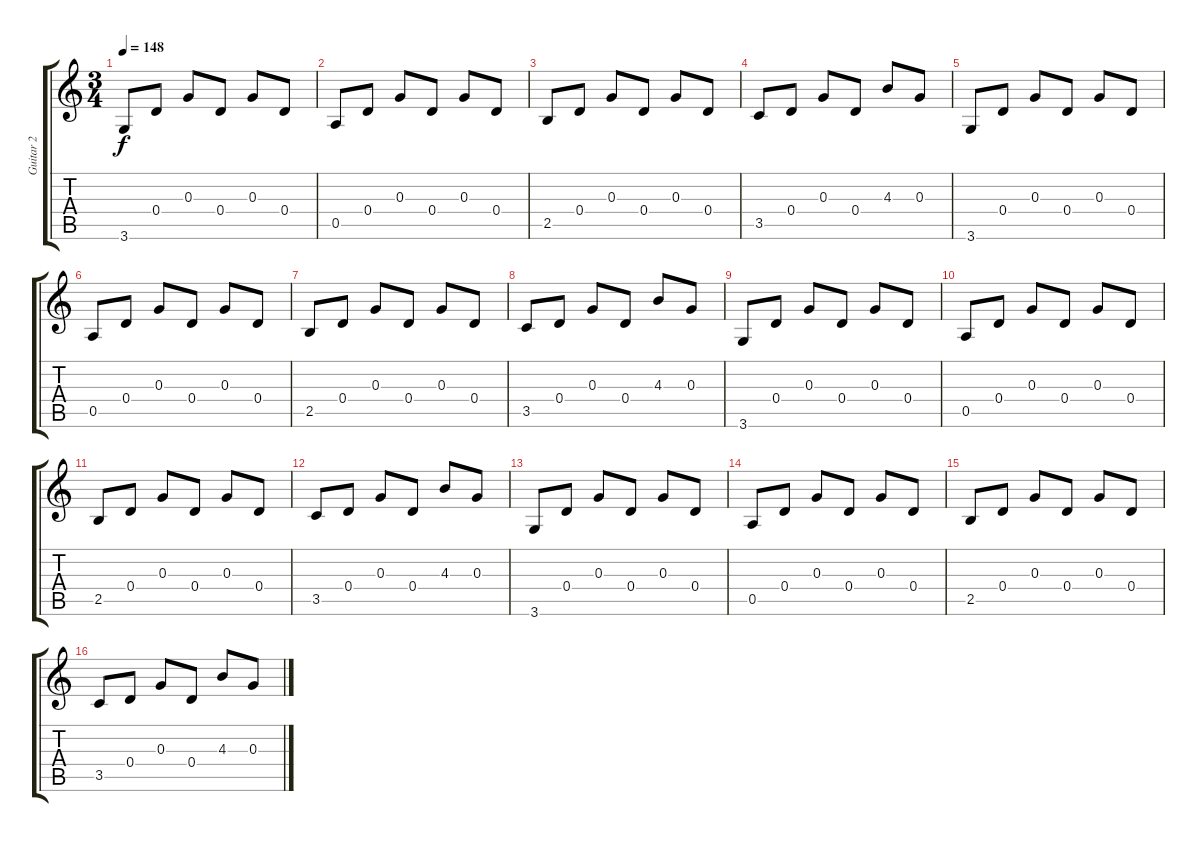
\track ("Guitar 2" "Guitar 2") {instrument acousticguitarsteel}
\staff {score tabs}
\tuning (E4 B3 G3 D3 A2 E2) {hide}
\ts (3 4)
\tempo 148
\clef g2
\ks c
3.6.8{dy f} 0.4.8 0.3.8 0.4.8 0.3.8 0.4.8 |
0.5.8 0.4.8 0.3.8 0.4.8 0.3.8 0.4.8 |
2.5.8 0.4.8 0.3.8 0.4.8 0.3.8 0.4.8 |
3.5.8 0.4.8 0.3.8 0.4.8 4.3.8 0.3.8 |
3.6.8 0.4.8 0.3.8 0.4.8 0.3.8 0.4.8 |
0.5.8 0.4.8 0.3.8 0.4.8 0.3.8 0.4.8 |
2.5.8 0.4.8 0.3.8 0.4.8 0.3.8 0.4.8 |
3.5.8 0.4.8 0.3.8 0.4.8 4.3.8 0.3.8 |
3.6.8 0.4.8 0.3.8 0.4.8 0.3.8 0.4.8 |
0.5.8 0.4.8 0.3.8 0.4.8 0.3.8 0.4.8 |
2.5.8 0.4.8 0.3.8 0.4.8 0.3.8 0.4.8 |
3.5.8 0.4.8 0.3.8 0.4.8 4.3.8 0.3.8 |
3.6.8 0.4.8 0.3.8 0.4.8 0.3.8 0.4.8 |
0.5.8 0.4.8 0.3.8 0.4.8 0.3.8 0.4.8 |
2.5.8 0.4.8 0.3.8 0.4.8 0.3.8 0.4.8 |
3.5.8 0.4.8 0.3.8 0.4.8 4.3.8 0.3.8
